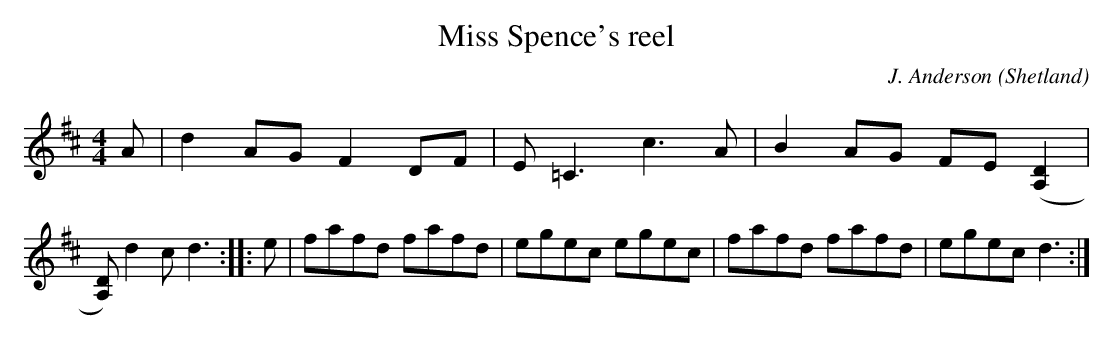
X:1
T:Miss Spence's reel
O:Shetland
M:4/4
C:J. Anderson
K:D
A | d2AG F2DF | E=C3 c3A | \
B2AG FE ([A,2D2] | [A,D]) d2c d3 :|\
|: e |\
fafd fafd | egec egec | fafd fafd | egec d3 :|
